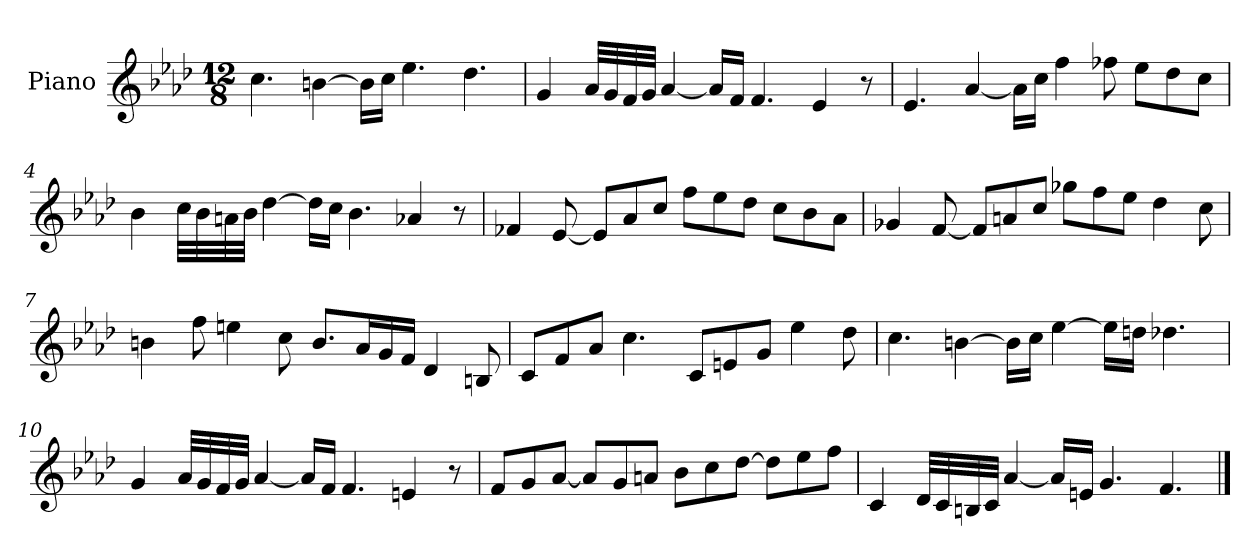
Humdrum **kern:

**kern
*part1
*staff1
*I"Piano
*I'Pno.
*clefG2
*k[b-e-a-d-]
*M12/8
=1
4.cc\
[4bn\
16b\LL]
16cc\JJ
4.ee-\
4.dd-\
=2
4g/
32a-/LLL
32g/
32f/
32g/JJJ
[4a-/
16a-/LL]
16f/JJ
4.f/
4e-/
8r
=3
4.e-/
[4a-/
16a-\LL]
16cc\JJ
4ff\
8ff-X\
8ee-\L
8dd-\
8cc\J
!!LO:LB:g=z
=4
4b-\
32cc\LLL
32b-\
32an\
32b-\JJJ
[4dd-\
16dd-\LL]
16cc\JJ
4.b-\
4a-X/
8r
=5
4f-X/
[8e-/
8e-/L]
8a-/
8cc/J
8ff\L
8ee-\
8dd-\J
8cc\L
8b-\
8a-\J
=6
4g-X/
[8f/
8f/L]
8an/
8cc/J
8gg-X\L
8ff\
8ee-\J
4dd-\
8cc\
!!LO:LB:g=z
=7
4bn\
8ff\
4een\
8cc\
8.b/L
16a-/L
16g/
16f/JJ
4d-/
8Bn/
=8
8c/L
8f/
8a-/J
4.cc\
8c/L
8en/
8g/J
4ee-\
8dd-\
=9
4.cc\
[4bn\
16b\LL]
16cc\JJ
[4ee-\
16ee-\LL]
16ddn\JJ
4.dd-X\
!!LO:LB:g=z
=10
4g/
32a-/LLL
32g/
32f/
32g/JJJ
[4a-/
16a-/LL]
16f/JJ
4.f/
4en/
8r
=11
8f/L
8g/
[8a-/J
8a-/L]
8g/
8an/J
8b-\L
8cc\
[8dd-\J
8dd-\L]
8ee-\
8ff\J
=12
4c/
32d-/LLL
32c/
32Bn/
32c/JJJ
[4a-/
16a-/LL]
16en/JJ
4.g/
4.f/
==
*-
